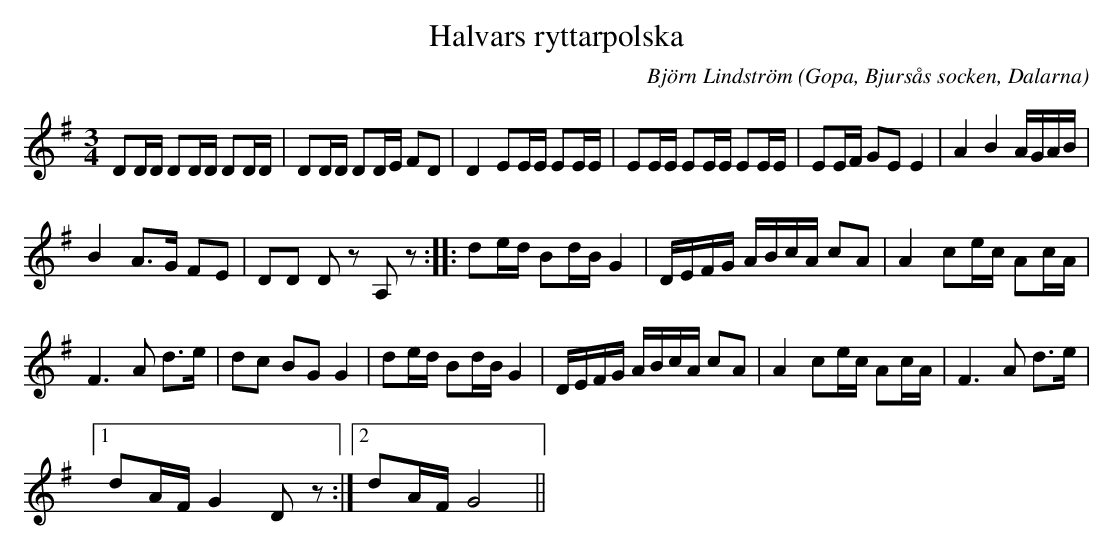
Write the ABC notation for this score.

X:1
T:Halvars ryttarpolska
C: Björn Lindström
O:Gopa, Bjursås socken, Dalarna
L:1/16
M:3/4
K:G
 D2DD D2DD D2DD | D2DD D2DE F2D2 | D4 E2EE E2EE | E2EE E2EE E2EE | E2EF G2E2 E4 | A4 B4 AGAB | %6
 B4 A2>G2 F2E2 | D2D2 D2 z2 A,2 z2 ::[K:G] d2ed B2dB G4 | DEFG ABcA c2A2 | A4 c2ec A2cA | %11
 F6 A2 d2>e2 | d2c2 B2G2 G4 | d2ed B2dB G4 | DEFG ABcA c2A2 | A4 c2ec A2cA | F6 A2 d2>e2 |1 %17
 d2AF G4 D2 z2 :|2 d2AF G8 ||
